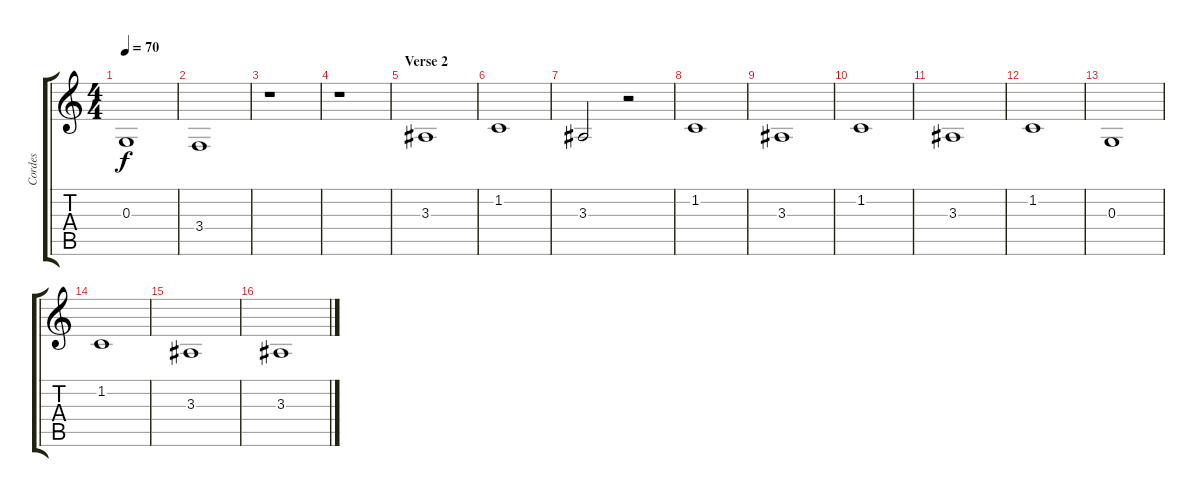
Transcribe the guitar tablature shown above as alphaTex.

\track ("Cordes" "Cordes") {instrument synthvoice}
\staff {score tabs}
\tuning (E4 B3 G3 D3 A2 E2) {hide}
\ts (4 4)
\tempo 70
\clef g2
\ks c
0.3.1{dy f} |
3.4.1 |
r.1 |
r.1 |
\section ("" "Verse 2")
3.3.1 |
1.2.1 |
3.3.2 r.2 |
1.2.1 |
3.3.1 |
1.2.1 |
3.3.1 |
1.2.1 |
0.3.1 |
1.2.1 |
3.3.1 |
3.3.1
